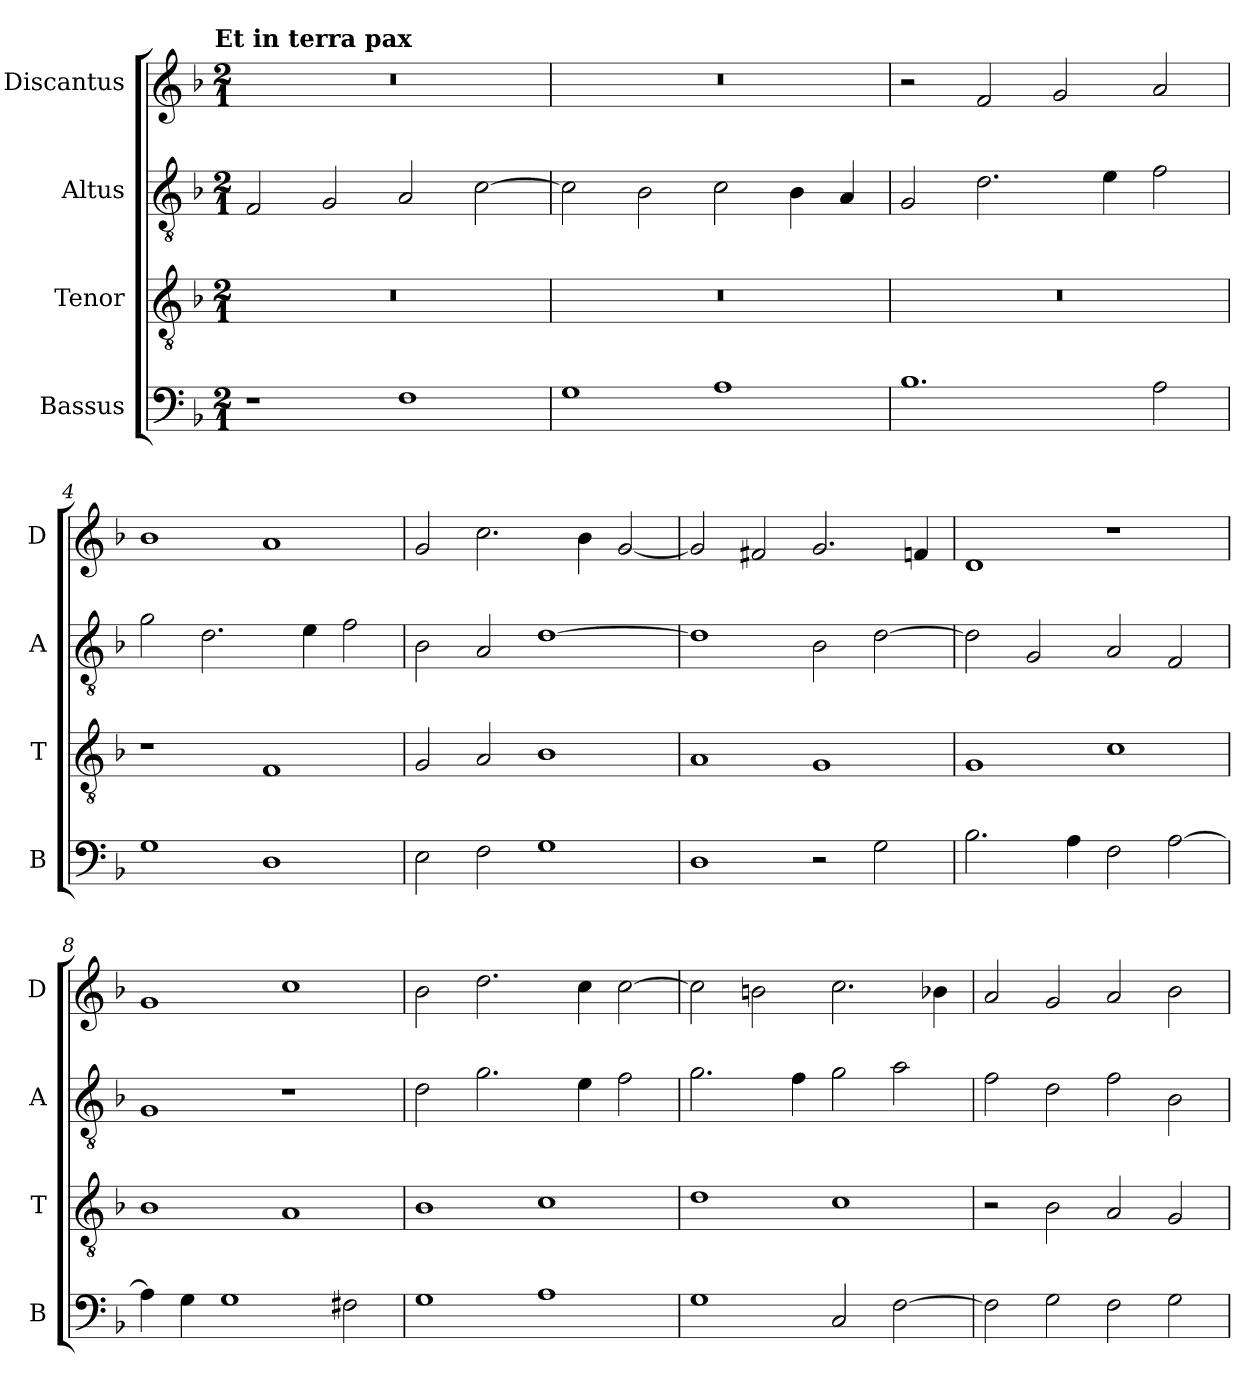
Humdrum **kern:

**kern	**kern	**kern	**kern
*part4	*part3	*part2	*part1
*staff4	*staff3	*staff2	*staff1
*I"Bassus	*I"Tenor	*I"Altus	*I"Discantus
*I'B	*I'T	*I'A	*I'D
*clefF4	*clefGv2	*clefGv2	*clefG2
*k[b-]	*k[b-]	*k[b-]	*k[b-]
!!LO:TX:omd:t=Et in terra pax
*M2/1	*M2/1	*M2/1	*M2/1
=1	=1	=1	=1
1r	0r	2F/	0r
.	.	2G/	.
1F	.	2A/	.
.	.	[2c\	.
=2	=2	=2	=2
1G	0r	2c\]	0r
.	.	2B-\	.
1A	.	2c\	.
.	.	4B-\	.
.	.	4A/	.
=3	=3	=3	=3
1.B-	0r	2G/	2r
.	.	2.d\	2f/
.	.	.	2g/
.	.	4e\	.
2A\	.	2f\	2a/
=4	=4	=4	=4
1G	1r	2g\	1b-
.	.	2.d\	.
1D	1F	.	1a
.	.	4e\	.
.	.	2f\	.
=5	=5	=5	=5
2E\	2G/	2B-\	2g/
2F\	2A/	2A/	2.cc\
1G	1B-	[1d	.
.	.	.	4b-\
.	.	.	[2g/
=6	=6	=6	=6
1D	1A	1d]	2g/]
.	.	.	2f#X/
2r	1G	2B-\	2.g/
2G\	.	[2d\	.
.	.	.	4fn/
=7	=7	=7	=7
2.B-\	1G	2d\]	1d
.	.	2G/	.
4A\	.	.	.
2F\	1c	2A/	1r
[2A\	.	2F/	.
=8	=8	=8	=8
4A\]	1B-	1G	1g
4G\	.	.	.
1G	.	.	.
.	1A	1r	1cc
2F#X\	.	.	.
=9	=9	=9	=9
1G	1B-	2d\	2b-\
.	.	2.g\	2.dd\
1A	1c	.	.
.	.	4e\	4cc\
.	.	2f\	[2cc\
=10	=10	=10	=10
1G	1d	2.g\	2cc\]
.	.	.	2bn\
.	.	4f\	.
2C/	1c	2g\	2.cc\
[2F\	.	2a\	.
.	.	.	4b-X\
=11	=11	=11	=11
2F\]	2r	2f\	2a/
2G\	2B-\	2d\	2g/
2F\	2A/	2f\	2a/
2G\	2G/	2B-\	2b-\
=	=	=	=
*-	*-	*-	*-
